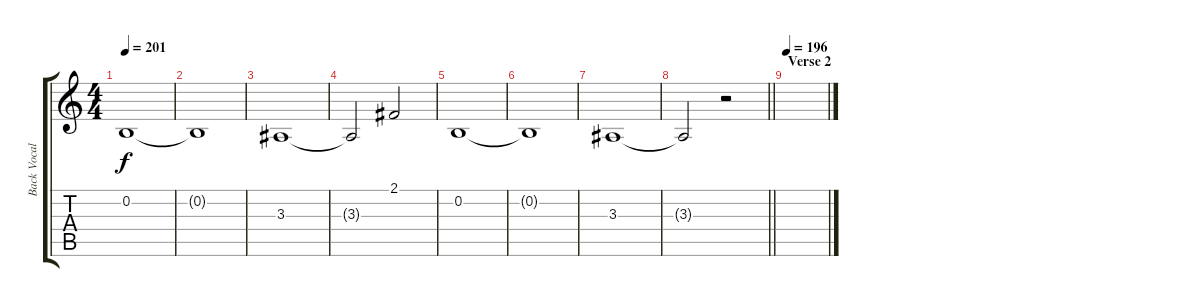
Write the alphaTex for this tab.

\track ("Back Vocals" "Back Vocal") {instrument tenorsax}
\staff {score tabs}
\tuning (E4 B3 G3 D3 A2 E2) {hide}
\ts (4 4)
\tempo 201
\clef g2
\ks c
0.2.1{dy f} |
0.2{t}.1 |
3.3.1 |
3.3{t}.2 2.1.2 |
0.2.1 |
0.2{t}.1 |
3.3.1 |
\barLineRight lightlight
3.3{t}.2 r.2 |
\section ("" "Verse 2")
\tempo 196
